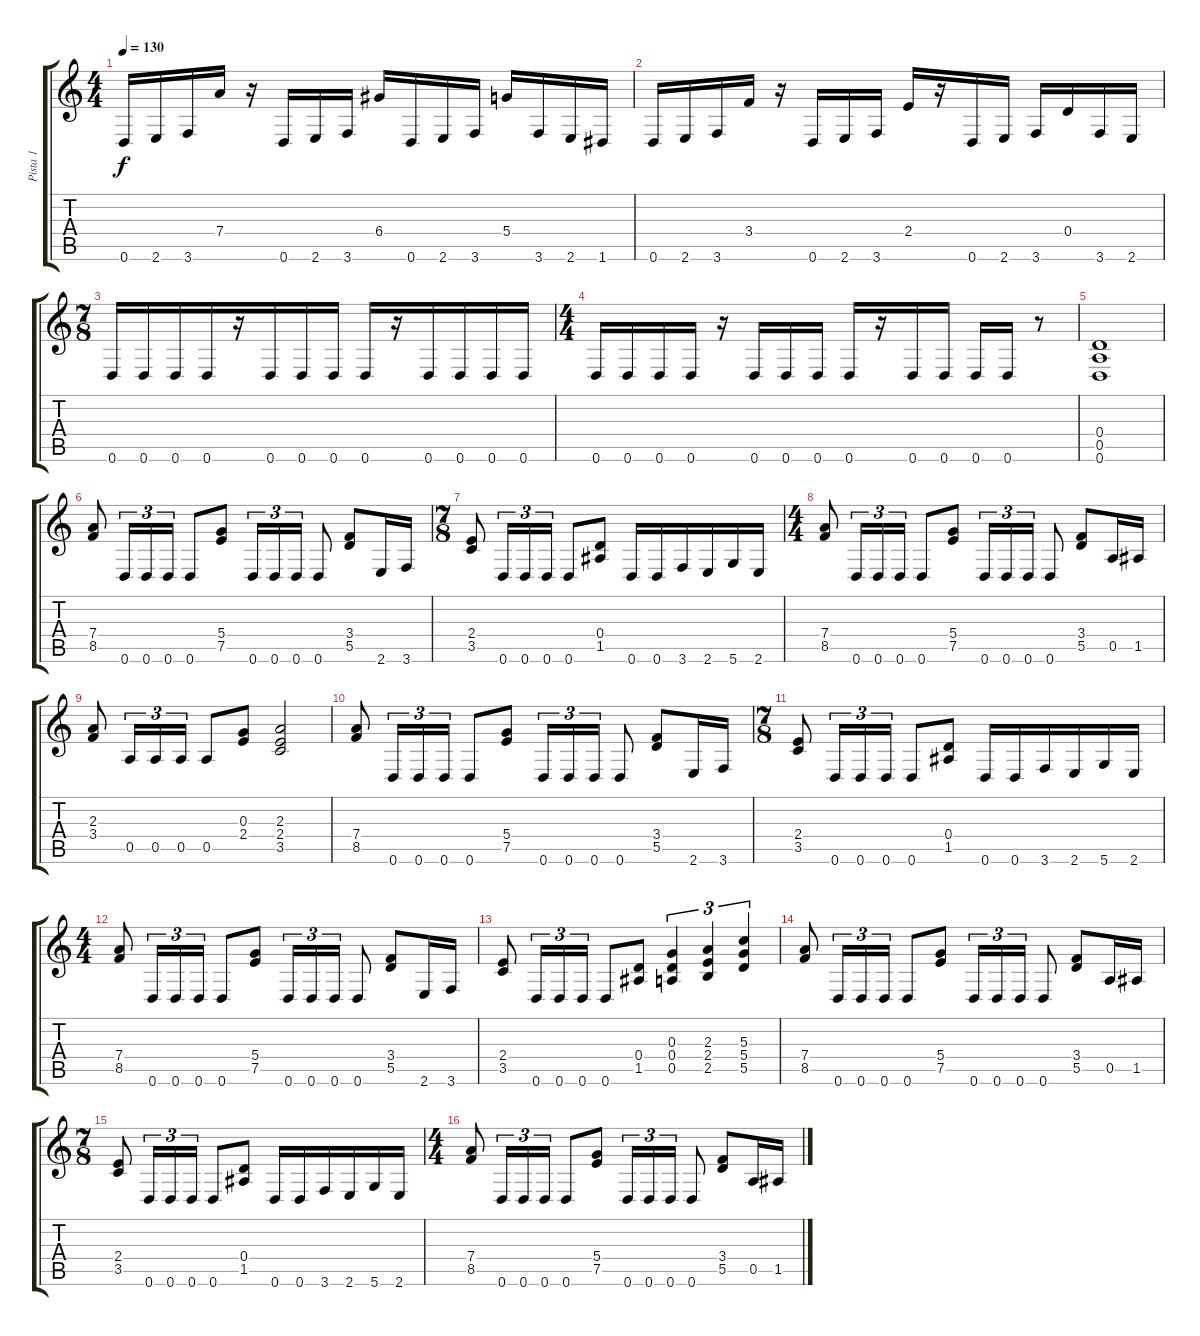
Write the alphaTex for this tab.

\track ("Pista 1" "Pista 1") {instrument acousticguitarnylon}
\staff {score tabs}
\tuning (E4 B3 G3 D3 A2 D2) {hide}
\ts (4 4)
\tempo 130
\clef g2
\ks c
0.6.16{dy f} 2.6.16 3.6.16 7.4.16 r.16 0.6.16 2.6.16 3.6.16 6.4.16 0.6.16 2.6.16 3.6.16 5.4.16 3.6.16 2.6.16 1.6.16 |
0.6.16 2.6.16 3.6.16 3.4.16 r.16 0.6.16 2.6.16 3.6.16 2.4.16 r.16 0.6.16 2.6.16 3.6.16 0.4.16 3.6.16 2.6.16 |
\ts (7 8)
0.6.16 0.6.16 0.6.16 0.6.16 r.16 0.6.16 0.6.16 0.6.16 0.6.16 r.16 0.6.16 0.6.16 0.6.16 0.6.16 |
\ts (4 4)
0.6.16 0.6.16 0.6.16 0.6.16 r.16 0.6.16 0.6.16 0.6.16 0.6.16 r.16 0.6.16 0.6.16 0.6.16 0.6.16 r.8 |
(0.4 0.5 0.6).1 |
(7.4 8.5).8 0.6.16{tu (3 2)} 0.6.16{tu (3 2)} 0.6.16{tu (3 2)} 0.6.8 (5.4 7.5).8 0.6.16{tu (3 2)} 0.6.16{tu (3 2)} 0.6.16{tu (3 2)} 0.6.8 (3.4 5.5).8 2.6.16 3.6.16 |
\ts (7 8)
(2.4 3.5).8 0.6.16{tu (3 2)} 0.6.16{tu (3 2)} 0.6.16{tu (3 2)} 0.6.8 (0.4 1.5).8 0.6.16 0.6.16 3.6.16 2.6.16 5.6.16 2.6.16 |
\ts (4 4)
(7.4 8.5).8 0.6.16{tu (3 2)} 0.6.16{tu (3 2)} 0.6.16{tu (3 2)} 0.6.8 (5.4 7.5).8 0.6.16{tu (3 2)} 0.6.16{tu (3 2)} 0.6.16{tu (3 2)} 0.6.8 (3.4 5.5).8 0.5.16 1.5.16 |
(2.3 3.4).8 0.5.16{tu (3 2)} 0.5.16{tu (3 2)} 0.5.16{tu (3 2)} 0.5.8 (0.3 2.4).8 (2.3 2.4 3.5).2 |
(7.4 8.5).8 0.6.16{tu (3 2)} 0.6.16{tu (3 2)} 0.6.16{tu (3 2)} 0.6.8 (5.4 7.5).8 0.6.16{tu (3 2)} 0.6.16{tu (3 2)} 0.6.16{tu (3 2)} 0.6.8 (3.4 5.5).8 2.6.16 3.6.16 |
\ts (7 8)
(2.4 3.5).8 0.6.16{tu (3 2)} 0.6.16{tu (3 2)} 0.6.16{tu (3 2)} 0.6.8 (0.4 1.5).8 0.6.16 0.6.16 3.6.16 2.6.16 5.6.16 2.6.16 |
\ts (4 4)
(7.4 8.5).8 0.6.16{tu (3 2)} 0.6.16{tu (3 2)} 0.6.16{tu (3 2)} 0.6.8 (5.4 7.5).8 0.6.16{tu (3 2)} 0.6.16{tu (3 2)} 0.6.16{tu (3 2)} 0.6.8 (3.4 5.5).8 2.6.16 3.6.16 |
(2.4 3.5).8 0.6.16{tu (3 2)} 0.6.16{tu (3 2)} 0.6.16{tu (3 2)} 0.6.8 (0.4 1.5).8 (0.3 0.4 0.5).4{tu (3 2)} (2.3 2.4 2.5).4{tu (3 2)} (5.3 5.4 5.5).4{tu (3 2)} |
(7.4 8.5).8 0.6.16{tu (3 2)} 0.6.16{tu (3 2)} 0.6.16{tu (3 2)} 0.6.8 (5.4 7.5).8 0.6.16{tu (3 2)} 0.6.16{tu (3 2)} 0.6.16{tu (3 2)} 0.6.8 (3.4 5.5).8 0.5.16 1.5.16 |
\ts (7 8)
(2.4 3.5).8 0.6.16{tu (3 2)} 0.6.16{tu (3 2)} 0.6.16{tu (3 2)} 0.6.8 (0.4 1.5).8 0.6.16 0.6.16 3.6.16 2.6.16 5.6.16 2.6.16 |
\ts (4 4)
(7.4 8.5).8 0.6.16{tu (3 2)} 0.6.16{tu (3 2)} 0.6.16{tu (3 2)} 0.6.8 (5.4 7.5).8 0.6.16{tu (3 2)} 0.6.16{tu (3 2)} 0.6.16{tu (3 2)} 0.6.8 (3.4 5.5).8 0.5.16 1.5.16
